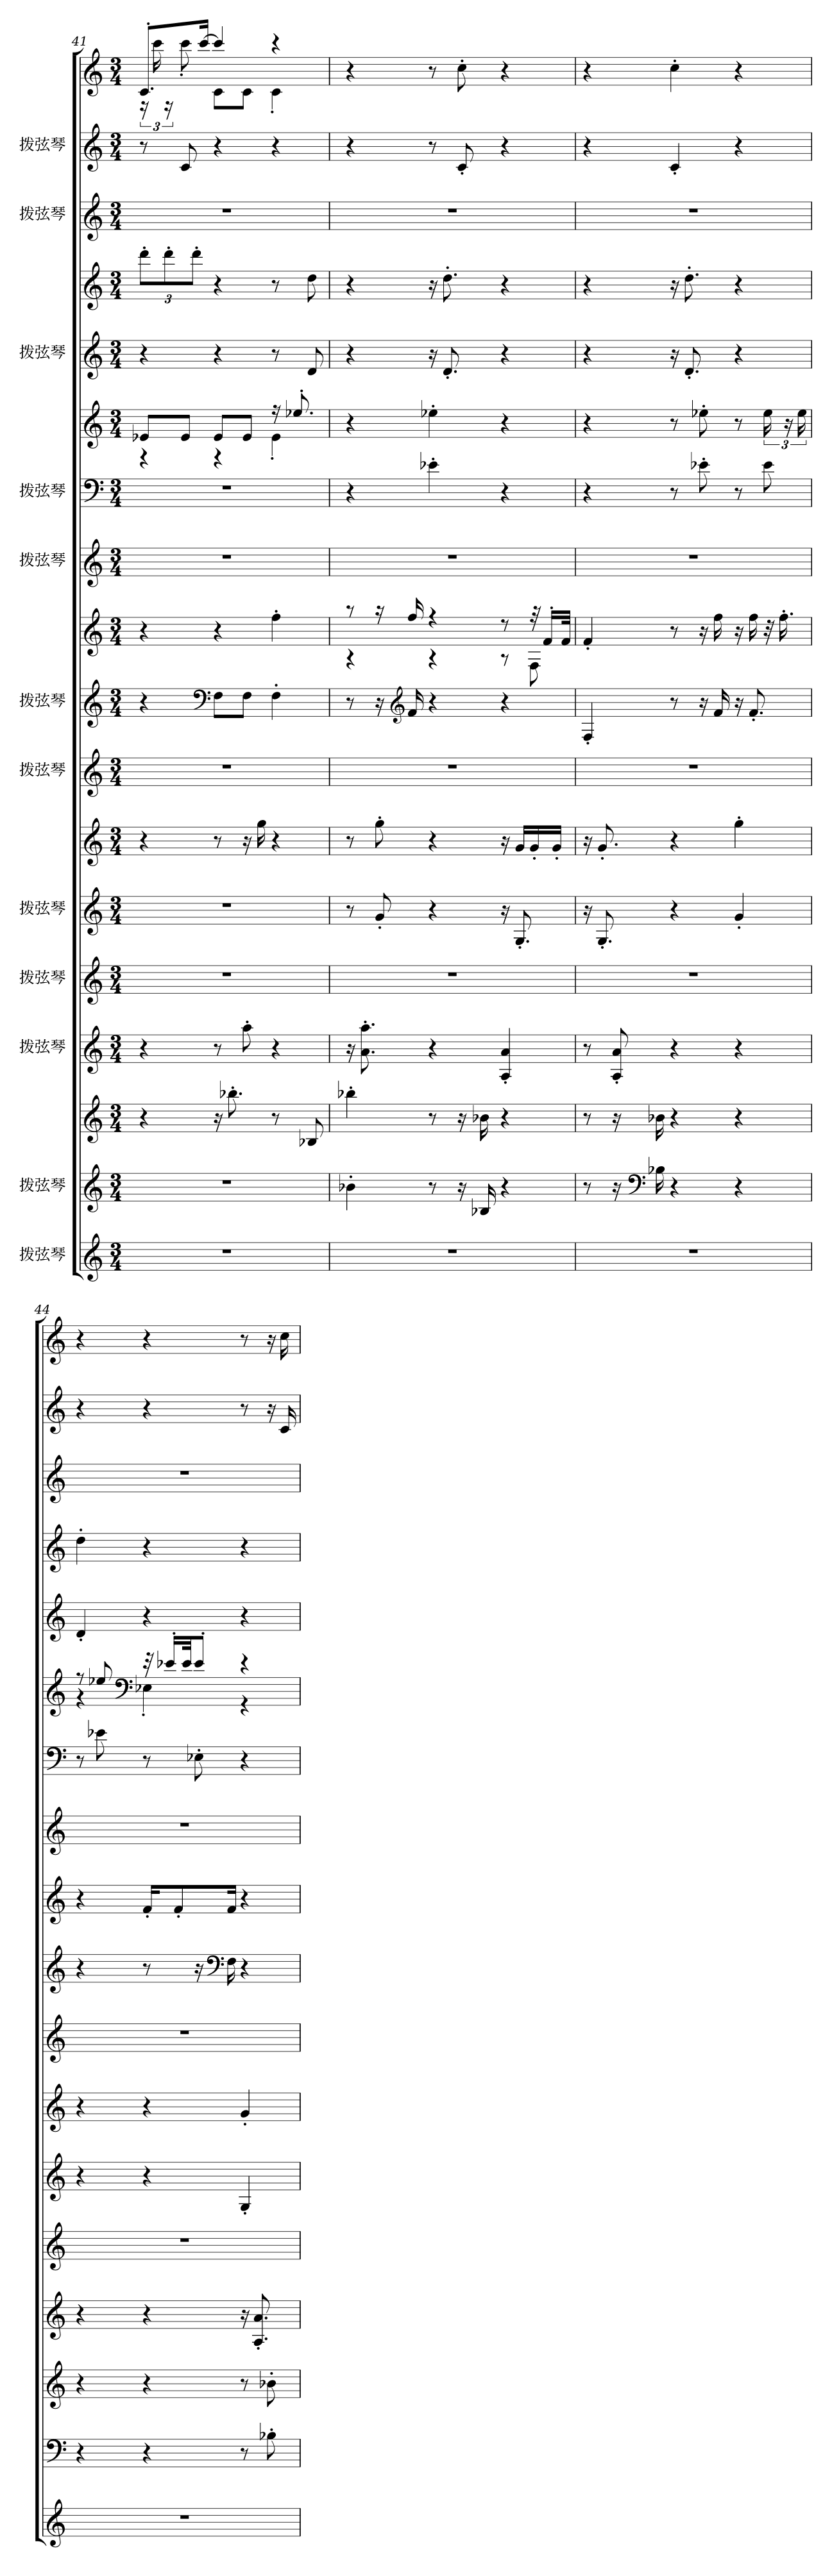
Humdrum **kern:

**kern	**kern	**kern	**kern	**kern	**kern	**kern	**kern	**kern	**kern	**kern	**kern	**kern	**kern	**kern	**kern	**kern	**kern
*part12	*part11	*part11	*part10	*part9	*part8	*part8	*part7	*part6	*part6	*part5	*part4	*part4	*part3	*part3	*part2	*part1	*part1
*staff18	*staff17	*staff16	*staff15	*staff14	*staff13	*staff12	*staff11	*staff10	*staff9	*staff8	*staff7	*staff6	*staff5	*staff4	*staff3	*staff2	*staff1
*I"拨弦琴	*I"拨弦琴	*	*I"拨弦琴	*I"拨弦琴	*I"拨弦琴	*	*I"拨弦琴	*I"拨弦琴	*	*I"拨弦琴	*I"拨弦琴	*	*I"拨弦琴	*	*I"拨弦琴	*I"拨弦琴	*
*clefG2	*clefG2	*clefG2	*clefG2	*clefG2	*clefG2	*clefG2	*clefG2	*clefG2	*clefG2	*clefG2	*clefF4	*clefG2	*clefG2	*clefG2	*clefG2	*clefG2	*clefG2
*k[]	*k[]	*k[]	*k[]	*k[]	*k[]	*k[]	*k[]	*k[]	*k[]	*k[]	*k[]	*k[]	*k[]	*k[]	*k[]	*k[]	*k[]
*M3/4	*M3/4	*M3/4	*M3/4	*M3/4	*M3/4	*M3/4	*M3/4	*M3/4	*M3/4	*M3/4	*M3/4	*M3/4	*M3/4	*M3/4	*M3/4	*M3/4	*M3/4
=41	=41	=41	=41	=41	=41	=41	=41	=41	=41	=41	=41	=41	=41	=41	=41	=41	=41
*	*	*	*	*	*	*	*	*	*	*	*	*^	*	*	*	*	*
*	*	*	*	*	*	*	*	*	*	*	*	*	*	*	*Xbrackettup	*	*	*
*	*	*	*	*	*	*	*	*	*	*	*	*	*	*	*	*	*	*^
2.r	2.r	4r	4r	2.r	2.r	4r	2.r	4r	4r	2.r	2.r	8e-X/L	4r	4r	12ddd'\L	2.r	8r	8.c'/L	24r
.	.	.	.	.	.	.	.	.	.	.	.	.	.	.	.	.	.	.	24ccc\
.	.	.	.	.	.	.	.	.	.	.	.	.	.	.	12ddd'\	.	.	.	24r
.	.	.	.	.	.	.	.	.	.	.	.	8e-/J	.	.	.	.	8c/	.	8ccc'\
.	.	.	.	.	.	.	.	.	.	.	.	.	.	.	12ddd'\J	.	.	.	.
.	.	.	.	.	.	.	.	.	.	.	.	.	.	.	.	.	.	[16ccc/Jk	.
*	*	*	*	*	*	*	*	*clefF4	*	*	*	*	*	*	*	*	*	*	*
.	.	16r	8r	.	.	8r	.	8F\L	4r	.	.	8e-/L	4r	4r	4r	.	4r	4ccc/]	8c\L
.	.	8.bb-X'\	.	.	.	.	.	.	.	.	.	.	.	.	.	.	.	.	.
.	.	.	8aa'\	.	.	16r	.	8F\J	.	.	.	8e-/J	.	.	.	.	.	.	8c\J
.	.	.	.	.	.	16gg\	.	.	.	.	.	.	.	.	.	.	.	.	.
.	.	8r	4r	.	.	4r	.	4F'\	4ff'\	.	.	16r	4e-'\	8r	8r	.	4r	4r	4c'\
.	.	.	.	.	.	.	.	.	.	.	.	8.ee-X'/	.	.	.	.	.	.	.
.	.	8B-X/	.	.	.	.	.	.	.	.	.	.	.	8d/	8dd\	.	.	.	.
*	*	*	*	*	*	*	*	*	*	*	*	*v	*v	*	*	*	*	*v	*v
!!LO:PB:g=z
=42	=42	=42	=42	=42	=42	=42	=42	=42	=42	=42	=42	=42	=42	=42	=42	=42	=42
*	*	*	*	*	*	*	*	*	*^	*	*	*	*	*	*	*	*
2.r	4b-X'\	4bb-X'\	16r	2.r	8r	8r	2.r	8r	8r	4r	2.r	4r	4r	4r	4r	2.r	4r	4r
.	.	.	8.a\' 8.aa\'	.	.	.	.	.	.	.	.	.	.	.	.	.	.	.
.	.	.	.	.	8g'/	8gg'\	.	16r	16r	.	.	.	.	.	.	.	.	.
*	*	*	*	*	*	*	*	*clefG2	*	*	*	*	*	*	*	*	*	*
.	.	.	.	.	.	.	.	16f/	16ff/	.	.	.	.	.	.	.	.	.
.	8r	8r	4r	.	4r	4r	.	4r	4r	4r	.	4e-X'\	4ee-X'\	16r	16r	.	8r	8r
.	.	.	.	.	.	.	.	.	.	.	.	.	.	8.d'/	8.dd'\	.	.	.
.	16r	16r	.	.	.	.	.	.	.	.	.	.	.	.	.	.	8c'/	8cc'\
.	16B-X/	16b-X\	.	.	.	.	.	.	.	.	.	.	.	.	.	.	.	.
.	4r	4r	4A/' 4a/'	.	16r	16r	.	4r	8r	8r	.	4r	4r	4r	4r	.	4r	4r
.	.	.	.	.	8.G'/	16g/LL	.	.	.	.	.	.	.	.	.	.	.	.
.	.	.	.	.	.	16g'/	.	.	32r	8F\	.	.	.	.	.	.	.	.
.	.	.	.	.	.	.	.	.	16f'/LL	.	.	.	.	.	.	.	.	.
.	.	.	.	.	.	16g'/JJ	.	.	.	.	.	.	.	.	.	.	.	.
.	.	.	.	.	.	.	.	.	32f/JJk	.	.	.	.	.	.	.	.	.
*	*	*	*	*	*	*	*	*	*v	*v	*	*	*	*	*	*	*	*
=43	=43	=43	=43	=43	=43	=43	=43	=43	=43	=43	=43	=43	=43	=43	=43	=43	=43
2.r	8r	8r	8r	2.r	16r	16r	2.r	4F'/	4f'/	2.r	4r	4r	4r	4r	2.r	4r	4r
.	.	.	.	.	8.G'/	8.g'/	.	.	.	.	.	.	.	.	.	.	.
.	16r	16r	8A/' 8a/'	.	.	.	.	.	.	.	.	.	.	.	.	.	.
*	*clefF4	*	*	*	*	*	*	*	*	*	*	*	*	*	*	*	*
.	16B-X\	16b-X\	.	.	.	.	.	.	.	.	.	.	.	.	.	.	.
.	4r	4r	4r	.	4r	4r	.	8r	8r	.	8r	8r	16r	16r	.	4c'/	4cc'\
.	.	.	.	.	.	.	.	.	.	.	.	.	8.d'/	8.dd'\	.	.	.
.	.	.	.	.	.	.	.	16r	16r	.	8e-X'\	8ee-X'\	.	.	.	.	.
.	.	.	.	.	.	.	.	16f/	16ff\	.	.	.	.	.	.	.	.
.	4r	4r	4r	.	4g'/	4gg'\	.	16r	16r	.	8r	8r	4r	4r	.	4r	4r
.	.	.	.	.	.	.	.	8.f'/	16ff\	.	.	.	.	.	.	.	.
.	.	.	.	.	.	.	.	.	32r	.	8e-\	24ee-\	.	.	.	.	.
.	.	.	.	.	.	.	.	.	16.ff'\	.	.	.	.	.	.	.	.
.	.	.	.	.	.	.	.	.	.	.	.	24r	.	.	.	.	.
.	.	.	.	.	.	.	.	.	.	.	.	24ee-\	.	.	.	.	.
!!LO:PB:g=z
=44	=44	=44	=44	=44	=44	=44	=44	=44	=44	=44	=44	=44	=44	=44	=44	=44	=44
*	*	*	*	*	*	*	*	*	*	*	*	*^	*	*	*	*	*
2.r	4r	4r	4r	2.r	4r	4r	2.r	4r	4r	2.r	8r	8r	4r	4d'/	4dd'\	2.r	4r	4r
.	.	.	.	.	.	.	.	.	.	.	8e-X\	8ee-X/	.	.	.	.	.	.
*	*	*	*	*	*	*	*	*	*	*	*	*clefF4	*	*	*	*	*	*
.	4r	4r	4r	.	4r	4r	.	8r	16f'/KL	.	8r	32r	4E-X'\	4r	4r	.	4r	4r
.	.	.	.	.	.	.	.	.	.	.	.	16e-X'/LL	.	.	.	.	.	.
.	.	.	.	.	.	.	.	.	8f'/	.	.	.	.	.	.	.	.	.
.	.	.	.	.	.	.	.	.	.	.	.	32e-/JK	.	.	.	.	.	.
.	.	.	.	.	.	.	.	16r	.	.	8E-X'\	8e-'/J	.	.	.	.	.	.
*	*	*	*	*	*	*	*	*clefF4	*	*	*	*	*	*	*	*	*	*
.	.	.	.	.	.	.	.	16F\	16f/Jk	.	.	.	.	.	.	.	.	.
.	8r	8r	16r	.	4G'/	4g'/	.	4r	4r	.	4r	4r	4r	4r	4r	.	8r	8r
.	.	.	8.A/' 8.a/'	.	.	.	.	.	.	.	.	.	.	.	.	.	.	.
.	8B-X'\	8b-X'\	.	.	.	.	.	.	.	.	.	.	.	.	.	.	16r	16r
.	.	.	.	.	.	.	.	.	.	.	.	.	.	.	.	.	16c/	16cc\
*	*	*	*	*	*	*	*	*	*	*	*	*v	*v	*	*	*	*	*
=	=	=	=	=	=	=	=	=	=	=	=	=	=	=	=	=	=
*-	*-	*-	*-	*-	*-	*-	*-	*-	*-	*-	*-	*-	*-	*-	*-	*-	*-
